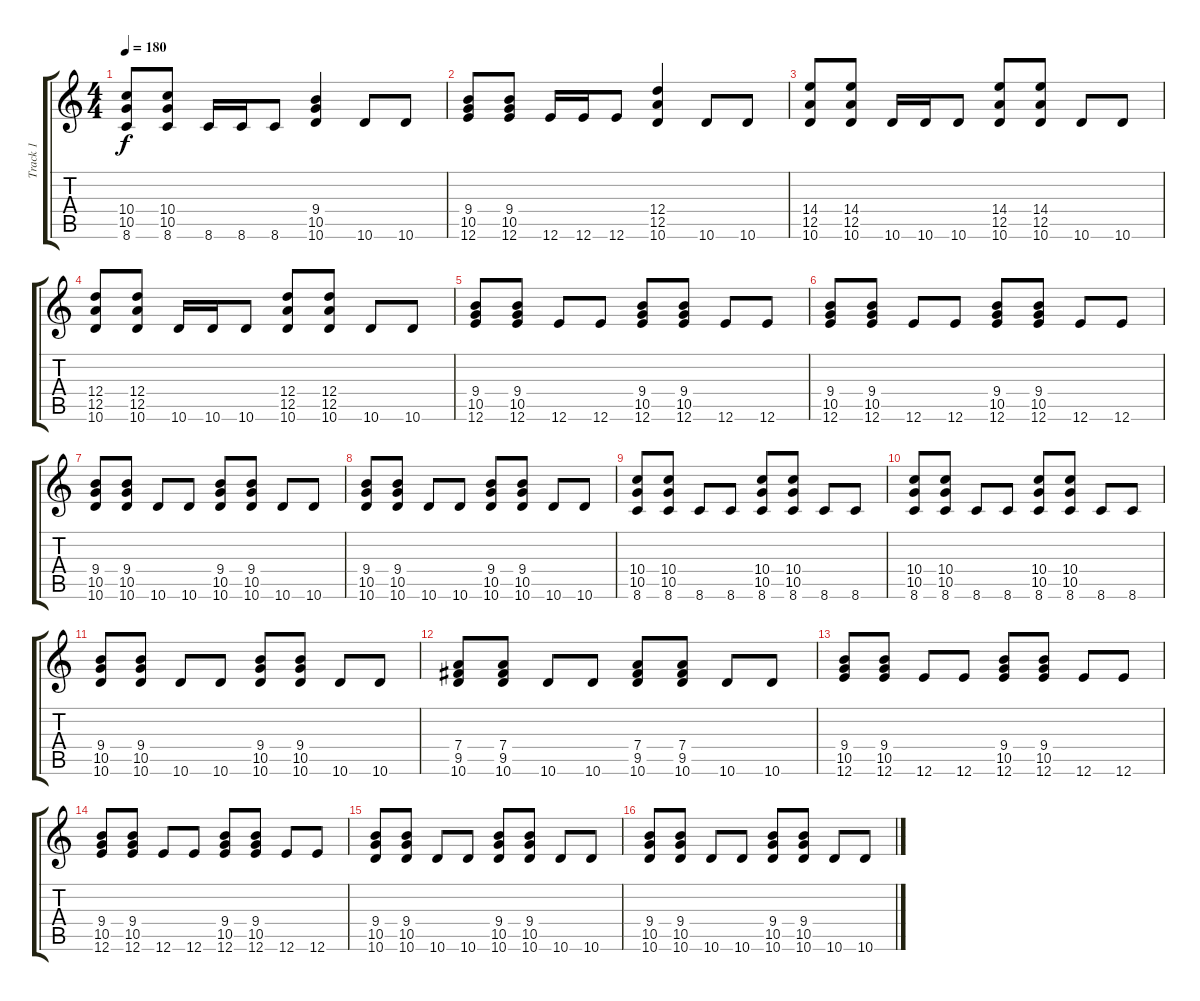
\track ("Track 1" "Track 1") {instrument distortionguitar}
\staff {score tabs}
\tuning (E4 B3 G3 D3 A2 E2) {hide}
\ts (4 4)
\tempo 180
\clef g2
\ks c
(10.4 10.5 8.6).8{dy f} (10.4 10.5 8.6).8 8.6.16 8.6.16 8.6.8 (9.4 10.5 10.6).4 10.6.8 10.6.8 |
(9.4 10.5 12.6).8 (9.4 10.5 12.6).8 12.6.16 12.6.16 12.6.8 (12.4 12.5 10.6).4 10.6.8 10.6.8 |
(14.4 12.5 10.6).8 (14.4 12.5 10.6).8 10.6.16 10.6.16 10.6.8 (14.4 12.5 10.6).8 (14.4 12.5 10.6).8 10.6.8 10.6.8 |
(12.4 12.5 10.6).8 (12.4 12.5 10.6).8 10.6.16 10.6.16 10.6.8 (12.4 12.5 10.6).8 (12.4 12.5 10.6).8 10.6.8 10.6.8 |
(9.4 10.5 12.6).8 (9.4 10.5 12.6).8 12.6.8 12.6.8 (9.4 10.5 12.6).8 (9.4 10.5 12.6).8 12.6.8 12.6.8 |
(9.4 10.5 12.6).8 (9.4 10.5 12.6).8 12.6.8 12.6.8 (9.4 10.5 12.6).8 (9.4 10.5 12.6).8 12.6.8 12.6.8 |
(9.4 10.5 10.6).8 (9.4 10.5 10.6).8 10.6.8 10.6.8 (9.4 10.5 10.6).8 (9.4 10.5 10.6).8 10.6.8 10.6.8 |
(9.4 10.5 10.6).8 (9.4 10.5 10.6).8 10.6.8 10.6.8 (9.4 10.5 10.6).8 (9.4 10.5 10.6).8 10.6.8 10.6.8 |
(10.4 10.5 8.6).8 (10.4 10.5 8.6).8 8.6.8 8.6.8 (10.4 10.5 8.6).8 (10.4 10.5 8.6).8 8.6.8 8.6.8 |
(10.4 10.5 8.6).8 (10.4 10.5 8.6).8 8.6.8 8.6.8 (10.4 10.5 8.6).8 (10.4 10.5 8.6).8 8.6.8 8.6.8 |
(9.4 10.5 10.6).8 (9.4 10.5 10.6).8 10.6.8 10.6.8 (9.4 10.5 10.6).8 (9.4 10.5 10.6).8 10.6.8 10.6.8 |
(7.4 9.5 10.6).8 (7.4 9.5 10.6).8 10.6.8 10.6.8 (7.4 9.5 10.6).8 (7.4 9.5 10.6).8 10.6.8{volume 13} 10.6.8 |
(9.4 10.5 12.6).8 (9.4 10.5 12.6).8 12.6.8 12.6.8 (9.4 10.5 12.6).8 (9.4 10.5 12.6).8 12.6.8 12.6.8 |
(9.4 10.5 12.6).8 (9.4 10.5 12.6).8 12.6.8 12.6.8 (9.4 10.5 12.6).8 (9.4 10.5 12.6).8 12.6.8 12.6.8 |
(9.4 10.5 10.6).8 (9.4 10.5 10.6).8 10.6.8 10.6.8 (9.4 10.5 10.6).8 (9.4 10.5 10.6).8 10.6.8 10.6.8 |
(9.4 10.5 10.6).8 (9.4 10.5 10.6).8 10.6.8 10.6.8 (9.4 10.5 10.6).8 (9.4 10.5 10.6).8 10.6.8 10.6.8
